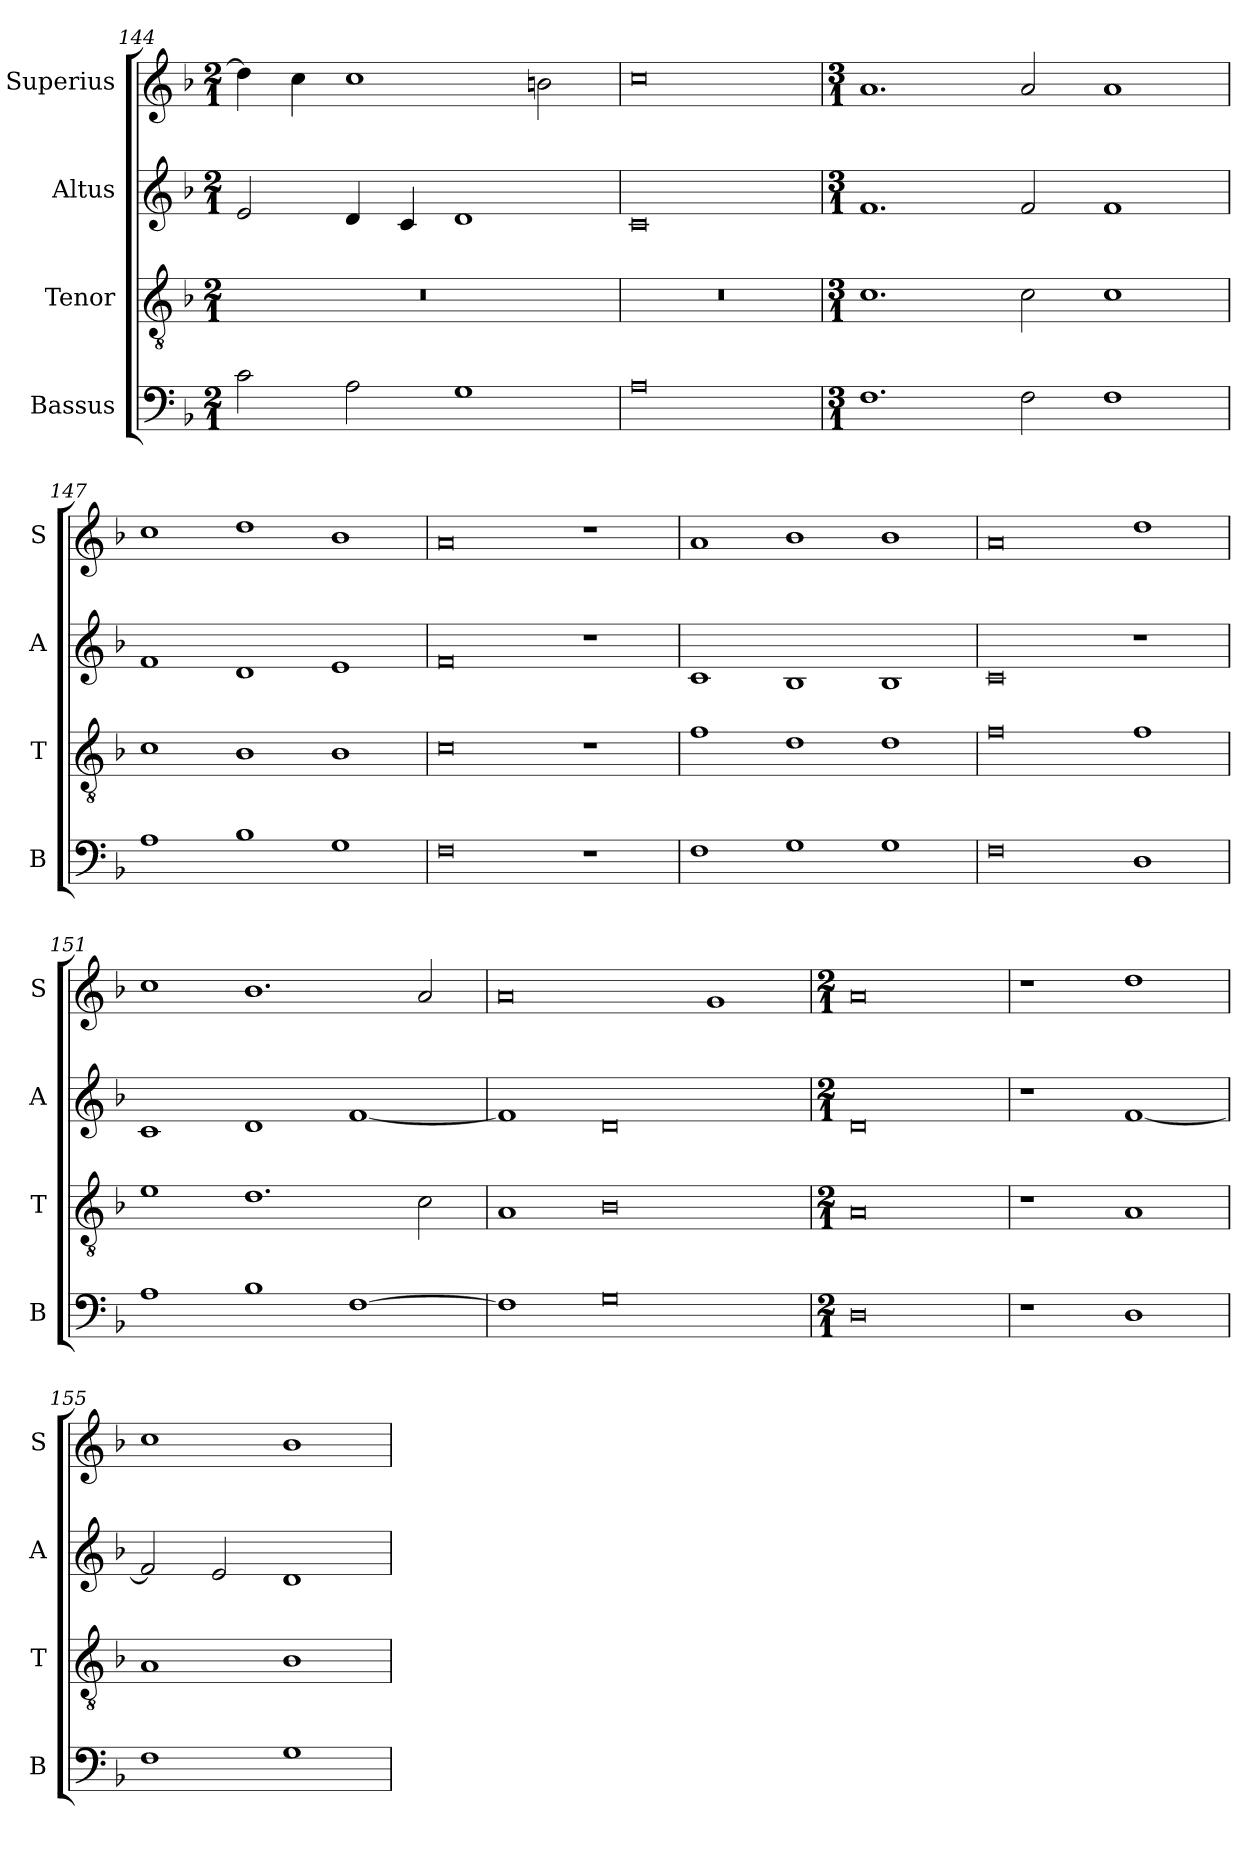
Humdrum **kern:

**kern	**kern	**kern	**kern
*part4	*part3	*part2	*part1
*staff4	*staff3	*staff2	*staff1
*I"Bassus	*I"Tenor	*I"Altus	*I"Superius
*I'B	*I'T	*I'A	*I'S
*clefF4	*clefGv2	*clefG2	*clefG2
*k[b-]	*k[b-]	*k[b-]	*k[b-]
*F:	*F:	*F:	*F:
*M2/1	*M2/1	*M2/1	*M2/1
=144	=144	=144	=144
2c	0r	2e	4dd]
.	.	.	4cc
2A	.	4d	1cc
.	.	4c	.
1G	.	1d	.
.	.	.	2bn
=145	=145	=145	=145
0A	0r	0c	0cc
=146	=146	=146	=146
*M3/1	*M3/1	*M3/1	*M3/1
1.F	1.c	1.f	1.a
2F	2c	2f	2a
1F	1c	1f	1a
=147	=147	=147	=147
1A	1c	1f	1cc
1B-	1B-	1d	1dd
1G	1B-	1e	1b-
=148	=148	=148	=148
0F	0c	0f	0a
1r	1r	1r	1r
=149	=149	=149	=149
1F	1f	1c	1a
1G	1d	1B-	1b-
1G	1d	1B-	1b-
=150	=150	=150	=150
0F	0f	0c	0a
1D	1f	1r	1dd
=151	=151	=151	=151
1A	1e	1c	1cc
1B-	1.d	1d	1.b-
[1F	.	[1f	.
.	2c	.	2a
=152	=152	=152	=152
1F]	1A	1f]	0a
0G	0B-	0d	.
.	.	.	1g
=153	=153	=153	=153
*M2/1	*M2/1	*M2/1	*M2/1
0D	0A	0d	0a
=154	=154	=154	=154
1r	1r	1r	1r
1D	1A	[1f	1dd
=155	=155	=155	=155
1F	1A	2f]	1cc
.	.	2e	.
1G	1B-	1d	1b-
=	=	=	=
*-	*-	*-	*-
